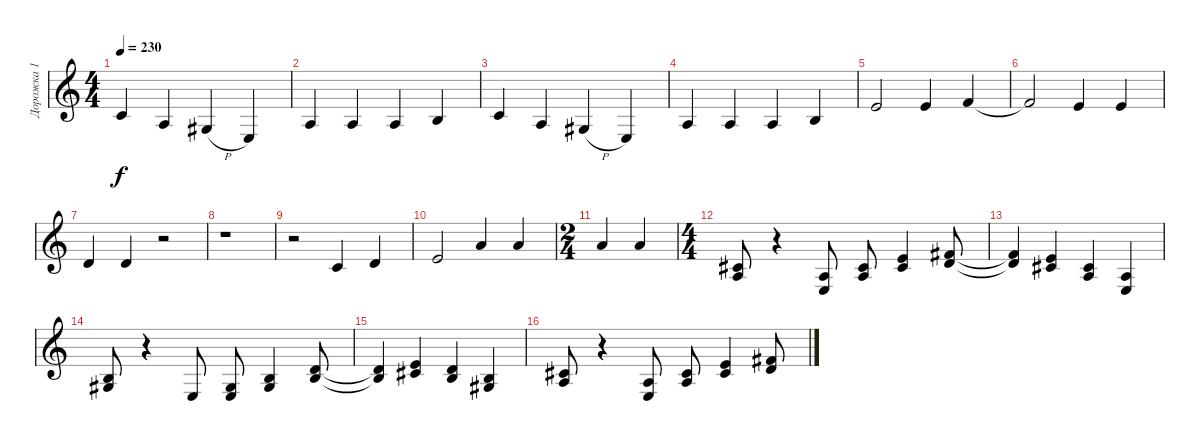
\track ("Дорожка 1" "Дорожка 1") {instrument brightacousticpiano}
\staff {score}
\tuning (E4 B3 G3 D3 A2 E2) {hide}
\ts (4 4)
\tempo 230
\clef g2
\ks c
1.2.4{dy f} 2.3.4 6.4{h}.4 2.4.4 |
2.3.4 2.3.4 2.3.4 0.2.4 |
1.2.4 2.3.4 6.4{h}.4 2.4.4 |
2.3.4 2.3.4 2.3.4 0.2.4 |
0.1.2 0.1.4 1.1.4 |
1.1{t}.2 0.1.4 0.1.4 |
3.2.4 3.2.4 r.2 |
r.1 |
r.2 1.2.4 3.2.4 |
0.1.2 5.1.4 5.1.4 |
\ts (2 4)
5.1.4 5.1.4 |
\ts (4 4)
(2.2 2.3).8 r.4 (2.3 2.4).8 (2.2 2.3).8 (0.1 2.2).4 (2.1 3.2).8 |
(2.1{t} 3.2{t}).4 (0.1 2.2).4 (2.2 2.3).4 (2.3 2.4).4 |
(0.2 1.3).8 r.4 2.4.8 (1.3 2.4).8 (0.2 1.3).4 (3.2 4.3).8 |
(3.2{t} 4.3{t}).4 (0.1 2.2).4 (3.2 4.3).4 (0.2 1.3).4 |
(2.2 2.3).8 r.4 (2.3 2.4).8 (2.2 2.3).8 (0.1 2.2).4 (2.1 3.2).8
